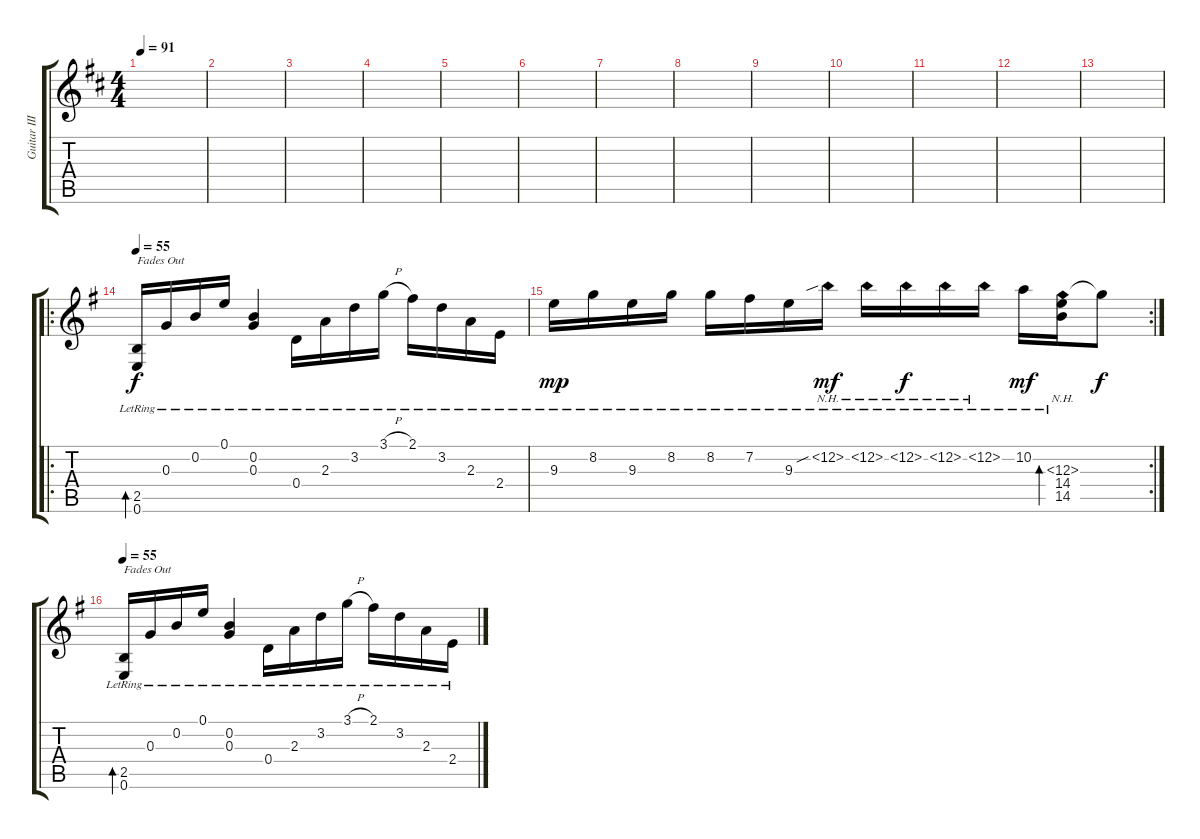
\track ("Guitar IIII / Acoustic" "Guitar III") {instrument acousticguitarsteel}
\staff {score tabs}
\tuning (E4 B3 G3 D3 A2 E2) {hide}
\ts (4 4)
\tempo 91
\clef g2
\ks bminor
|
|
|
|
|
|
|
|
|
|
|
|
|
\ro
\tempo 55
\ks eminor
(2.5{lr} 0.6{lr}).16{bd 30 txt "Fades Out"} 0.3{lr}.16 0.2{lr}.16 0.1{lr}.16 (0.2{lr} 0.3{lr}).4 0.4{lr}.16 2.3{lr}.16 3.2{lr}.16 3.1{h lr}.16 2.1{lr}.16 3.2{lr}.16 2.3{lr}.16 2.4{lr}.16 |
\rc 2
9.3{lr}.16{dy mp} 8.2{lr}.16 9.3{lr}.16 8.2{lr}.16 8.2{lr}.16 7.2{lr}.16 9.3{lr}.16 12.2{nh sib lr}.16{dy mf} 12.2{nh lr}.16 12.2{nh lr}.16{dy f} 12.2{nh lr}.16 12.2{nh lr}.16 10.2{lr}.16{dy mf} (12.3{nh lr} 14.4 14.5).16{bd 240} 12.3{t}.8{dy f} |
\tempo 55
(2.5{lr} 0.6{lr}).16{bd 30 txt "Fades Out"} 0.3{lr}.16 0.2{lr}.16 0.1{lr}.16 (0.2{lr} 0.3{lr}).4 0.4{lr}.16 2.3{lr}.16 3.2{lr}.16 3.1{h lr}.16 2.1{lr}.16 3.2{lr}.16 2.3{lr}.16 2.4{lr}.16
